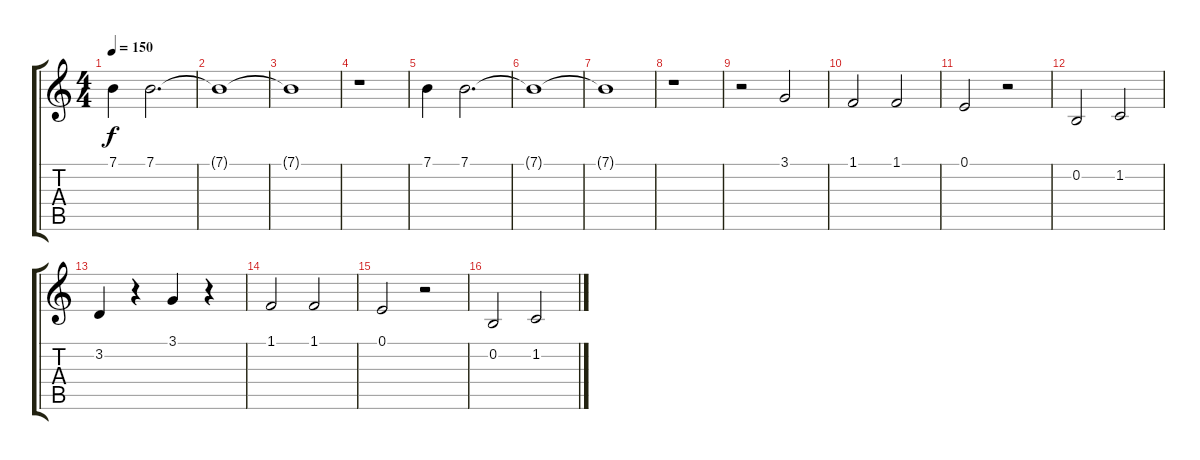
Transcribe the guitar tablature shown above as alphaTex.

\track "" {instrument lead6voice}
\staff {score tabs}
\tuning (E4 B3 G3 D3 A2 E2) {hide}
\ts (4 4)
\tempo 150
\clef g2
\ks c
7.1.4{dy f} 7.1.2{d} |
7.1{t}.1 |
7.1{t}.1 |
r.1 |
7.1.4 7.1.2{d} |
7.1{t}.1 |
7.1{t}.1 |
r.1 |
r.2 3.1.2 |
1.1.2 1.1.2 |
0.1.2 r.2 |
0.2.2 1.2.2 |
3.2.4 r.4 3.1.4 r.4 |
1.1.2 1.1.2 |
0.1.2 r.2 |
0.2.2 1.2.2
